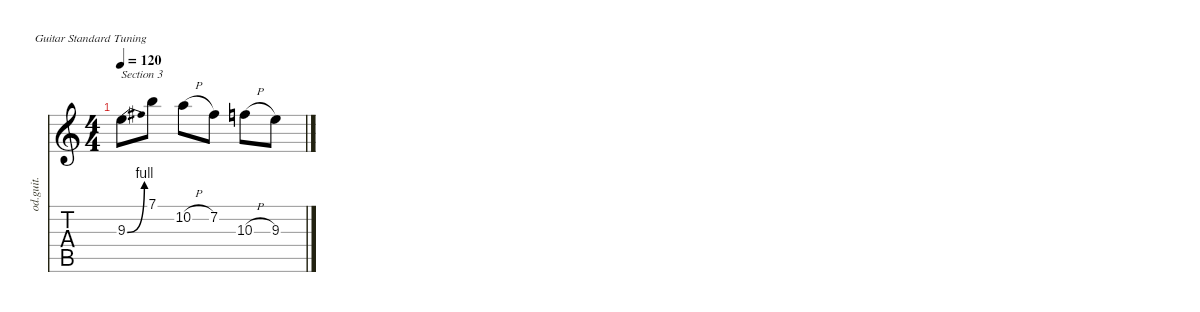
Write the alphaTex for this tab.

\defaultSystemsLayout 4
\hideDynamics
\bracketExtendMode nobrackets
\otherSystemsTrackNameOrientation horizontal
\track ("Overdriven Guitar" "od.guit.") {instrument overdrivenguitar}
\staff {score tabs}
\tuning (E4 B3 G3 D3 A2 E2)
\ts (4 4)
\tempo 120
\clef g2
\ks c
9.3{be (bend 0 0 15 4)}.8{txt "Section 3" dy mf beam Down} 7.1.8{beam Down} 10.2{h}.8{beam Down} 7.2{acc #}.8{beam Down} 10.3{h}.8{beam Down} 9.3.8{beam Down}
